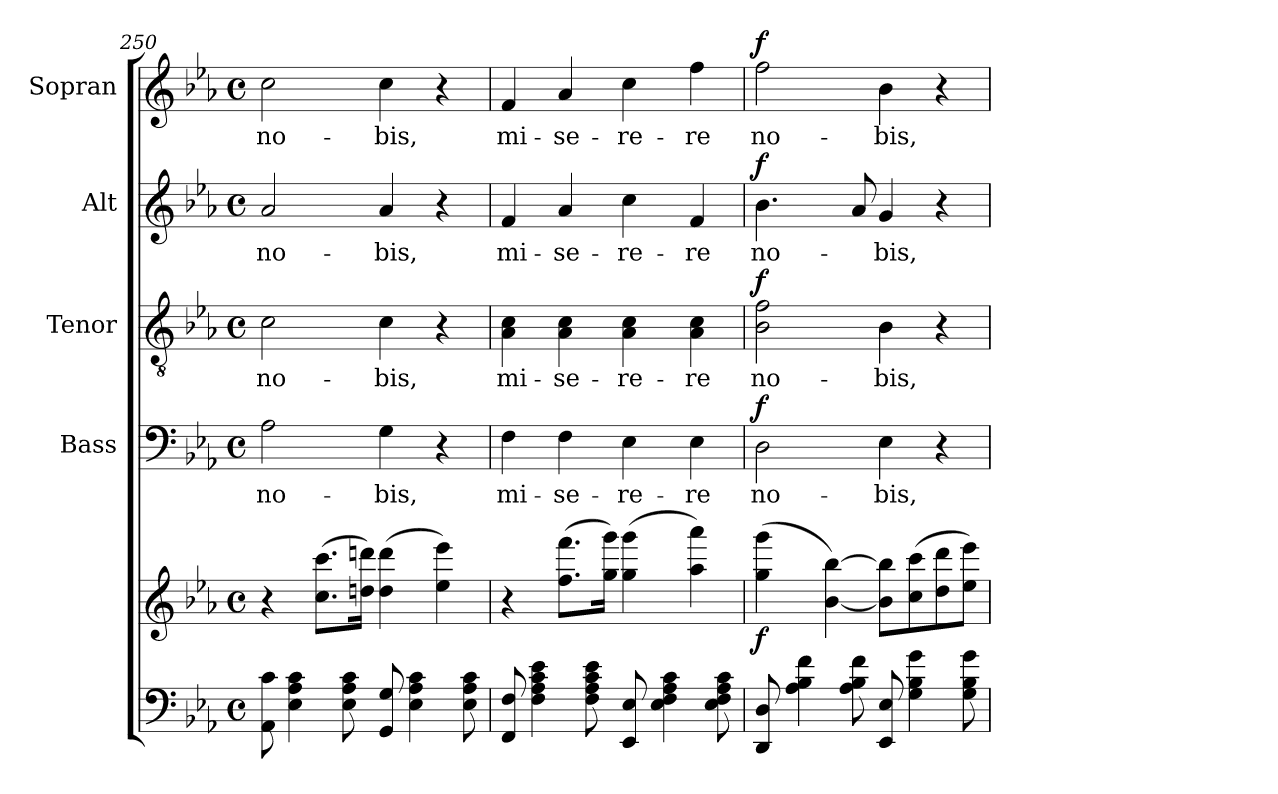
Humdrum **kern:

**kern	**kern	**dynam	**kern	**text	**dynam	**kern	**text	**dynam	**kern	**text	**dynam	**kern	**text	**dynam
*part5	*part5	*part5	*part4	*part4	*part4	*part3	*part3	*part3	*part2	*part2	*part2	*part1	*part1	*part1
*staff6	*staff5	*staff5/6	*staff4	*staff4	*staff4	*staff3	*staff3	*staff3	*staff2	*staff2	*staff2	*staff1	*staff1	*staff1
*	*	*	*I"Bass	*	*	*I"Tenor	*	*	*I"Alt	*	*	*I"Sopran	*	*
*	*	*	*I'B.	*	*	*I'T.	*	*	*I'A.	*	*	*I'S.	*	*
*clefF4	*clefG2	*	*clefF4	*	*	*clefGv2	*	*	*clefG2	*	*	*clefG2	*	*
*k[b-e-a-]	*k[b-e-a-]	*	*k[b-e-a-]	*	*	*k[b-e-a-]	*	*	*k[b-e-a-]	*	*	*k[b-e-a-]	*	*
*E-:	*E-:	*	*E-:	*	*	*E-:	*	*	*E-:	*	*	*E-:	*	*
*M4/4	*M4/4	*	*M4/4	*	*	*M4/4	*	*	*M4/4	*	*	*M4/4	*	*
*met(c)	*met(c)	*	*met(c)	*	*	*met(c)	*	*	*met(c)	*	*	*met(c)	*	*
=250	=250	=250	=250	=250	=250	=250	=250	=250	=250	=250	=250	=250	=250	=250
!	!	!	!	!LO:LY:b	!	!	!LO:LY:b	!	!	!LO:LY:b	!	!	!LO:LY:b	!
8AA-\ 8c\	4r	.	2A-\	no-	.	2c\	no-	.	2a-/	no-	.	2cc\	no-	.
4E-\ 4A-\ 4c\	.	.	.	.	.	.	.	.	.	.	.	.	.	.
.	(>8.cc\ 8.ccc\L	.	.	.	.	.	.	.	.	.	.	.	.	.
8E-\ 8A-\ 8c\	.	.	.	.	.	.	.	.	.	.	.	.	.	.
.	16ddn\ 16dddn\Jk)	.	.	.	.	.	.	.	.	.	.	.	.	.
!	!	!	!	!LO:LY:b	!	!	!LO:LY:b	!	!	!LO:LY:b	!	!	!LO:LY:b	!
8GG/ 8G/	(>4dd\ 4ddd\	.	4G\	-bis,	.	4c\	-bis,	.	4a-/	-bis,	.	4cc\	-bis,	.
4E-\ 4A-\ 4c\	.	.	.	.	.	.	.	.	.	.	.	.	.	.
.	4ee-\ 4eee-\)	.	4r	.	.	4r	.	.	4r	.	.	4r	.	.
8E-\ 8A-\ 8c\	.	.	.	.	.	.	.	.	.	.	.	.	.	.
=251	=251	=251	=251	=251	=251	=251	=251	=251	=251	=251	=251	=251	=251	=251
!	!	!	!	!LO:LY:b	!	!	!LO:LY:b	!	!	!LO:LY:b	!	!	!LO:LY:b	!
8FF/ 8F/	4r	.	4F\	mi-	.	4A-\ 4c\	mi-	.	4f/	mi-	.	4f/	mi-	.
4F\ 4A-\ 4c\ 4e-\	.	.	.	.	.	.	.	.	.	.	.	.	.	.
!	!	!	!	!LO:LY:b	!	!	!LO:LY:b	!	!	!LO:LY:b	!	!	!LO:LY:b	!
.	(>8.ff\ 8.fff\L	.	4F\	-se-	.	4A-\ 4c\	-se-	.	4a-/	-se-	.	4a-/	-se-	.
8F\ 8A-\ 8c\ 8e-\	.	.	.	.	.	.	.	.	.	.	.	.	.	.
.	16gg\ 16ggg\Jk)	.	.	.	.	.	.	.	.	.	.	.	.	.
!	!	!	!	!LO:LY:b	!	!	!LO:LY:b	!	!	!LO:LY:b	!	!	!LO:LY:b	!
8EE-/ 8E-/	(>4gg\ 4ggg\	.	4E-\	-re-	.	4A-\ 4c\	-re-	.	4cc\	-re-	.	4cc\	-re-	.
4E-\ 4F\ 4A-\ 4c\	.	.	.	.	.	.	.	.	.	.	.	.	.	.
!	!	!	!	!LO:LY:b	!	!	!LO:LY:b	!	!	!LO:LY:b	!	!	!LO:LY:b	!
.	4aa-\ 4aaa-\)	.	4E-\	-re	.	4A-\ 4c\	-re	.	4f/	-re	.	4ff\	-re	.
8E-\ 8F\ 8A-\ 8c\	.	.	.	.	.	.	.	.	.	.	.	.	.	.
!!LO:PB:g=z
=252	=252	=252	=252	=252	=252	=252	=252	=252	=252	=252	=252	=252	=252	=252
!	!	!LO:DY:b	!	!LO:LY:b	!LO:DY:a	!	!LO:LY:b	!LO:DY:a	!	!LO:LY:b	!LO:DY:a	!	!LO:LY:b	!LO:DY:a
8DD/ 8D/	(>4gg\ 4ggg\	f	2D\	no-	f	2B-\ 2f\	no-	f	4.b-\	no-	f	2ff\	no-	f
4A-\ 4B-\ 4f\	.	.	.	.	.	.	.	.	.	.	.	.	.	.
.	[4b-\ [4bb-\)	.	.	.	.	.	.	.	.	.	.	.	.	.
8A-\ 8B-\ 8f\	.	.	.	.	.	.	.	.	8a-/	.	.	.	.	.
!	!	!	!	!LO:LY:b	!	!	!LO:LY:b	!	!	!LO:LY:b	!	!	!LO:LY:b	!
8EE-/ 8E-/	8b-\] 8bb-\]L	.	4E-\	-bis,	.	4B-\	-bis,	.	4g/	-bis,	.	4b-\	-bis,	.
4G\ 4B-\ 4g\	(>8cc\ 8ccc\	.	.	.	.	.	.	.	.	.	.	.	.	.
.	8dd\ 8ddd\	.	4r	.	.	4r	.	.	4r	.	.	4r	.	.
8G\ 8B-\ 8g\	8ee-\ 8eee-\J)	.	.	.	.	.	.	.	.	.	.	.	.	.
=	=	=	=	=	=	=	=	=	=	=	=	=	=	=
*-	*-	*-	*-	*-	*-	*-	*-	*-	*-	*-	*-	*-	*-	*-
